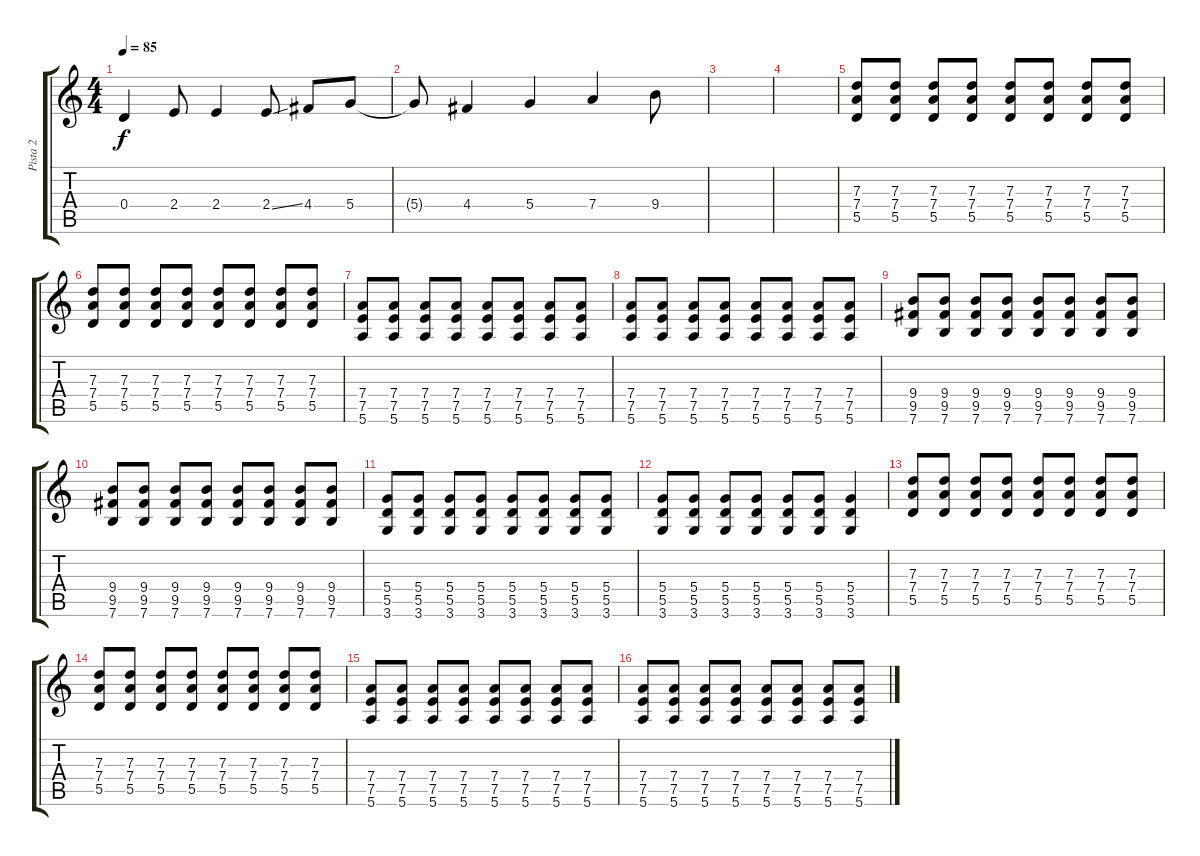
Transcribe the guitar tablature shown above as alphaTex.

\track ("Pista 2" "Pista 2") {instrument electricguitarclean}
\staff {score tabs}
\tuning (E4 B3 G3 D3 A2 E2) {hide}
\ts (4 4)
\tempo 85
\clef g2
\ks c
0.4.4{dy f} 2.4.8 2.4.4 2.4{ss}.8 4.4.8 5.4.8 |
5.4{t}.8 4.4.4 5.4.4 7.4.4 9.4.8 |
|
|
(7.3 7.4 5.5).8{volume 12 instrument distortionguitar} (7.3 7.4 5.5).8 (7.3 7.4 5.5).8 (7.3 7.4 5.5).8 (7.3 7.4 5.5).8 (7.3 7.4 5.5).8 (7.3 7.4 5.5).8 (7.3 7.4 5.5).8 |
(7.3 7.4 5.5).8 (7.3 7.4 5.5).8 (7.3 7.4 5.5).8 (7.3 7.4 5.5).8 (7.3 7.4 5.5).8 (7.3 7.4 5.5).8 (7.3 7.4 5.5).8 (7.3 7.4 5.5).8 |
(7.4 7.5 5.6).8 (7.4 7.5 5.6).8 (7.4 7.5 5.6).8 (7.4 7.5 5.6).8 (7.4 7.5 5.6).8 (7.4 7.5 5.6).8 (7.4 7.5 5.6).8 (7.4 7.5 5.6).8 |
(7.4 7.5 5.6).8 (7.4 7.5 5.6).8 (7.4 7.5 5.6).8 (7.4 7.5 5.6).8 (7.4 7.5 5.6).8 (7.4 7.5 5.6).8 (7.4 7.5 5.6).8 (7.4 7.5 5.6).8 |
(9.4 9.5 7.6).8 (9.4 9.5 7.6).8 (9.4 9.5 7.6).8 (9.4 9.5 7.6).8 (9.4 9.5 7.6).8 (9.4 9.5 7.6).8 (9.4 9.5 7.6).8 (9.4 9.5 7.6).8 |
(9.4 9.5 7.6).8 (9.4 9.5 7.6).8 (9.4 9.5 7.6).8 (9.4 9.5 7.6).8 (9.4 9.5 7.6).8 (9.4 9.5 7.6).8 (9.4 9.5 7.6).8 (9.4 9.5 7.6).8 |
(5.4 5.5 3.6).8 (5.4 5.5 3.6).8 (5.4 5.5 3.6).8 (5.4 5.5 3.6).8 (5.4 5.5 3.6).8 (5.4 5.5 3.6).8 (5.4 5.5 3.6).8 (5.4 5.5 3.6).8 |
(5.4 5.5 3.6).8 (5.4 5.5 3.6).8 (5.4 5.5 3.6).8 (5.4 5.5 3.6).8 (5.4 5.5 3.6).8 (5.4 5.5 3.6).8 (5.4 5.5 3.6).4 |
(7.3 7.4 5.5).8 (7.3 7.4 5.5).8 (7.3 7.4 5.5).8 (7.3 7.4 5.5).8 (7.3 7.4 5.5).8 (7.3 7.4 5.5).8 (7.3 7.4 5.5).8 (7.3 7.4 5.5).8 |
(7.3 7.4 5.5).8 (7.3 7.4 5.5).8 (7.3 7.4 5.5).8 (7.3 7.4 5.5).8 (7.3 7.4 5.5).8 (7.3 7.4 5.5).8 (7.3 7.4 5.5).8 (7.3 7.4 5.5).8 |
(7.4 7.5 5.6).8 (7.4 7.5 5.6).8 (7.4 7.5 5.6).8 (7.4 7.5 5.6).8 (7.4 7.5 5.6).8 (7.4 7.5 5.6).8 (7.4 7.5 5.6).8 (7.4 7.5 5.6).8 |
(7.4 7.5 5.6).8 (7.4 7.5 5.6).8 (7.4 7.5 5.6).8 (7.4 7.5 5.6).8 (7.4 7.5 5.6).8 (7.4 7.5 5.6).8 (7.4 7.5 5.6).8 (7.4 7.5 5.6).8
